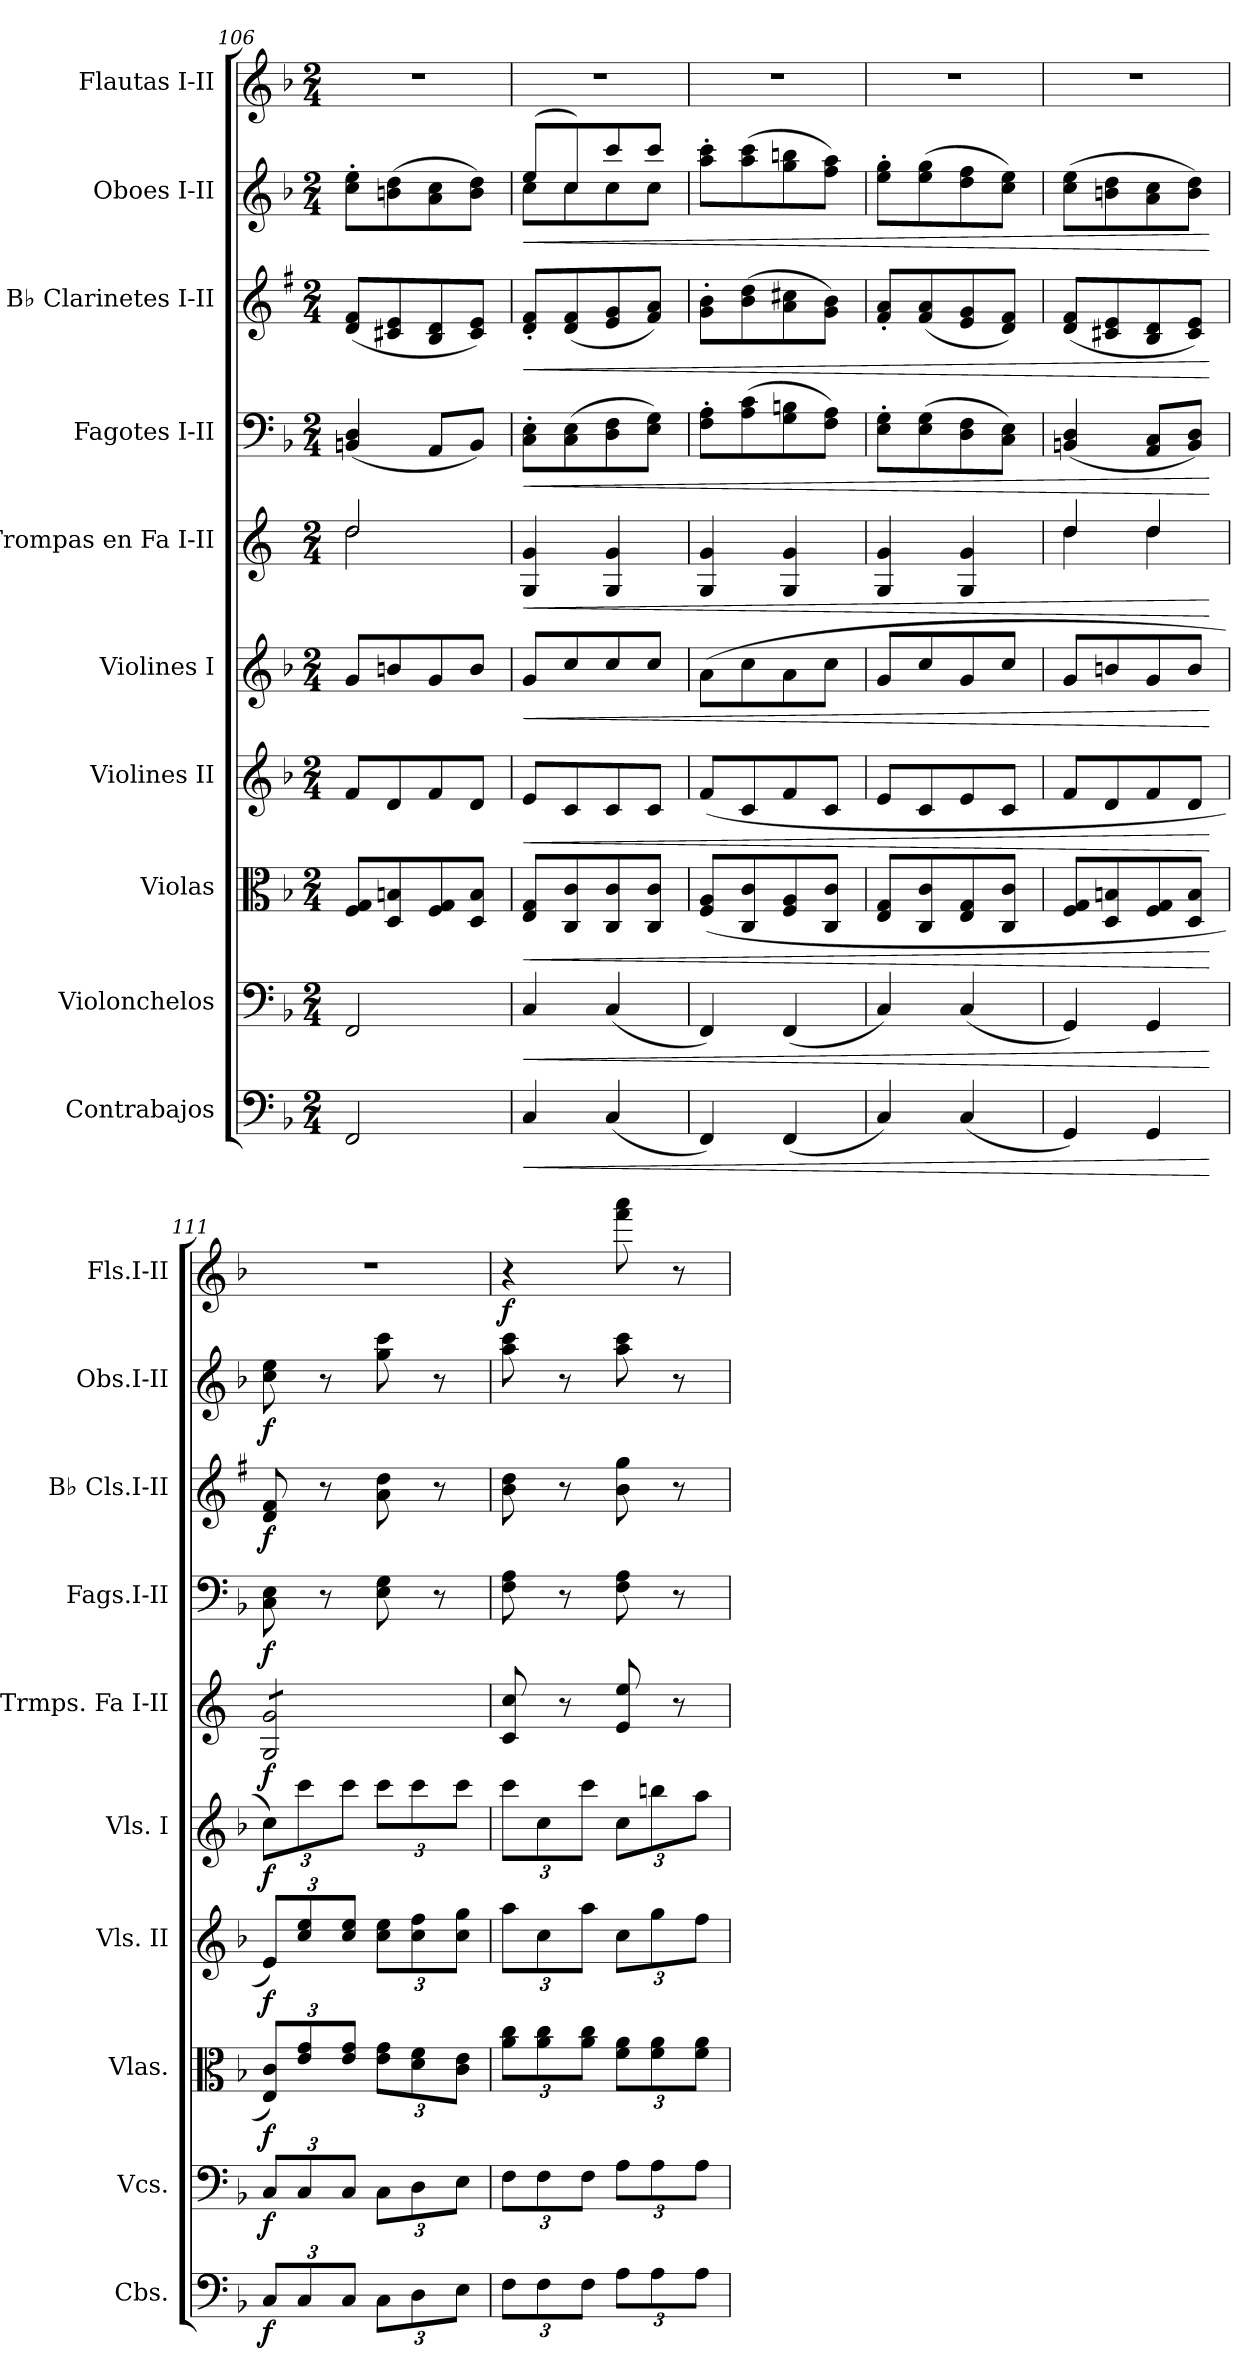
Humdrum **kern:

**kern	**dynam	**kern	**dynam	**kern	**dynam	**kern	**dynam	**kern	**dynam	**kern	**dynam	**kern	**dynam	**kern	**dynam	**kern	**dynam	**kern	**dynam
*part10	*part10	*part9	*part9	*part8	*part8	*part7	*part7	*part6	*part6	*part5	*part5	*part4	*part4	*part3	*part3	*part2	*part2	*part1	*part1
*staff10	*staff10	*staff9	*staff9	*staff8	*staff8	*staff7	*staff7	*staff6	*staff6	*staff5	*staff5	*staff4	*staff4	*staff3	*staff3	*staff2	*staff2	*staff1	*staff1
*I"Contrabajos	*	*I"Violonchelos	*	*I"Violas	*	*I"Violines II	*	*I"Violines I	*	*I"Trompas en Fa I-II	*	*I"Fagotes I-II	*	*I"B♭ Clarinetes I-II	*	*I"Oboes I-II	*	*I"Flautas I-II	*
*I'Cbs.	*	*I'Vcs.	*	*I'Vlas.	*	*I'Vls. II	*	*I'Vls. I	*	*I'Trmps. Fa I-II	*	*I'Fags.I-II	*	*I'B♭ Cls.I-II	*	*I'Obs.I-II	*	*I'Fls.I-II	*
*clefF4	*	*clefF4	*	*clefC3	*	*clefG2	*	*clefG2	*	*clefG2	*	*clefF4	*	*clefG2	*	*clefG2	*	*clefG2	*
*ITrd7c12	*	*	*	*	*	*	*	*	*	*ITrd4c7	*	*	*	*ITrd1c2	*	*	*	*	*
*k[b-]	*	*k[b-]	*	*k[b-]	*	*k[b-]	*	*k[b-]	*	*k[b-]	*	*k[b-]	*	*k[b-]	*	*k[b-]	*	*k[b-]	*
*M2/4	*	*M2/4	*	*M2/4	*	*M2/4	*	*M2/4	*	*M2/4	*	*M2/4	*	*M2/4	*	*M2/4	*	*M2/4	*
=106	=106	=106	=106	=106	=106	=106	=106	=106	=106	=106	=106	=106	=106	=106	=106	=106	=106	=106	=106
*	*	*	*	*	*	*	*	*	*	*^	*	*	*	*	*	*	*	*	*
2FFF/	.	2FF/	.	8F/ 8G/L	.	8f/L	.	8g/L	.	2g/	2g\	.	(4BBn/ 4D/	.	(8c/ 8e/L	.	8cc\' 8ee\'L	.	2r	.
.	.	.	.	8D/ 8Bn/	.	8d/	.	8bn/	.	.	.	.	.	.	8Bn/ 8d/	.	(8bn\ 8dd\	.	.	.
.	.	.	.	8F/ 8G/	.	8f/	.	8g/	.	.	.	.	8AA/L	.	8A/ 8c/	.	8a\ 8cc\	.	.	.
.	.	.	.	8D/ 8B/J	.	8d/J	.	8b/J	.	.	.	.	8BB/J)	.	8B/ 8d/J)	.	8b\ 8dd\J)	.	.	.
*	*	*	*	*	*	*	*	*	*	*v	*v	*	*	*	*	*	*	*	*	*
=107	=107	=107	=107	=107	=107	=107	=107	=107	=107	=107	=107	=107	=107	=107	=107	=107	=107	=107	=107
!	!LO:HP:b	!	!LO:HP:b	!	!LO:HP:b	!	!LO:HP:b	!	!LO:HP:b	!	!LO:HP:b	!	!LO:HP:b	!	!LO:HP:b	!	!LO:HP:b	!	!
*	*	*	*	*	*	*	*	*	*	*	*	*	*	*	*	*^	*	*	*
4CC/	<	4C/	<	8E/ 8G/L	<	8e/L	<	8g/L	<	4C/ 4c/	<	8C\' 8E\'L	<	8c/' 8e/'L	<	(8ee/L	8cc\L	<	2r	.
.	.	.	.	8C/ 8c/	.	8c/	.	8cc/	.	.	.	(8C\ 8E\	.	(8c/ 8e/	.	8cc/)	8cc\	.	.	.
(4CC/	.	(4C/	.	8C/ 8c/	.	8c/	.	8cc/	.	4C/ 4c/	.	8D\ 8F\	.	8d/ 8f/	.	8ccc/	8cc\	.	.	.
.	.	.	.	8C/ 8c/J	.	8c/J	.	8cc/J	.	.	.	8E\ 8G\J)	.	8e/ 8g/J)	.	8ccc/J	8cc\J	.	.	.
*	*	*	*	*	*	*	*	*	*	*	*	*	*	*	*	*v	*v	*	*	*
=108	=108	=108	=108	=108	=108	=108	=108	=108	=108	=108	=108	=108	=108	=108	=108	=108	=108	=108	=108
4FFF/)	.	4FF/)	.	(>8F/ 8A/L	.	(8f/L	.	(8a\L	.	4C/ 4c/	.	8F\' 8A\'L	.	8f\' 8a\'L	.	8aa\' 8ccc\'L	.	2r	.
.	.	.	.	8C/ 8c/	.	8c/	.	8cc\	.	.	.	(8A\ 8c\	.	(8a\ 8cc\	.	(8aa\ 8ccc\	.	.	.
(4FFF/	.	(4FF/	.	8F/ 8A/	.	8f/	.	8a\	.	4C/ 4c/	.	8G\ 8Bn\	.	8g\ 8bn\	.	8gg\ 8bbn\	.	.	.
.	.	.	.	8C/ 8c/J	.	8c/J	.	8cc\J	.	.	.	8F\ 8A\J)	.	8f\ 8a\J)	.	8ff\ 8aa\J)	.	.	.
!!LO:PB:g=z
=109	=109	=109	=109	=109	=109	=109	=109	=109	=109	=109	=109	=109	=109	=109	=109	=109	=109	=109	=109
4CC/)	.	4C/)	.	8E/ 8G/L	.	8e/L	.	8g/L	.	4C/ 4c/	.	8E\' 8G\'L	.	8e/' 8g/'L	.	8ee\' 8gg\'L	.	2r	.
.	.	.	.	8C/ 8c/	.	8c/	.	8cc/	.	.	.	(8E\ 8G\	.	(8e/ 8g/	.	(8ee\ 8gg\	.	.	.
(4CC/	.	(4C/	.	8E/ 8G/	.	8e/	.	8g/	.	4C/ 4c/	.	8D\ 8F\	.	8d/ 8f/	.	8dd\ 8ff\	.	.	.
.	.	.	.	8C/ 8c/J	.	8c/J	.	8cc/J	.	.	.	8C\ 8E\J)	.	8c/ 8e/J)	.	8cc\ 8ee\J)	.	.	.
=110	=110	=110	=110	=110	=110	=110	=110	=110	=110	=110	=110	=110	=110	=110	=110	=110	=110	=110	=110
*	*	*	*	*	*	*	*	*	*	*^	*	*	*	*	*	*	*	*	*
4GGG/)	.	4GG/)	.	8F/ 8G/L	.	8f/L	.	8g/L	.	4g/	4g\	.	(4BBn/ 4D/	.	(8c/ 8e/L	.	(8cc\ 8ee\L	.	2r	.
.	.	.	.	8D/ 8Bn/	.	8d/	.	8bn/	.	.	.	.	.	.	8Bn/ 8d/	.	8bn\ 8dd\	.	.	.
4GGG/	.	4GG/	.	8F/ 8G/	.	8f/	.	8g/	.	4g/	4g\	.	8AA/ 8C/L	.	8A/ 8c/	.	8a\ 8cc\	.	.	.
.	.	.	.	8D/ 8B/J	.	8d/J	.	8b/J	.	.	.	.	8BB/ 8D/J)	.	8B/ 8d/J)	.	8b\ 8dd\J)	.	.	.
*	*	*	*	*	*	*	*	*	*	*v	*v	*	*	*	*	*	*	*	*	*
.	[	.	[	.	[	.	[	.	[	.	[	.	[	.	[	.	[	.	.
=111	=111	=111	=111	=111	=111	=111	=111	=111	=111	=111	=111	=111	=111	=111	=111	=111	=111	=111	=111
*Xbrackettup	*	*Xbrackettup	*	*Xbrackettup	*	*Xbrackettup	*	*Xbrackettup	*	*	*	*	*	*	*	*	*	*	*
!	!LO:DY:b	!	!LO:DY:b	!	!LO:DY:b	!	!LO:DY:b	!	!LO:DY:b	!	!LO:DY:b	!	!LO:DY:b	!	!LO:DY:b	!	!LO:DY:b	!	!
*	*	*	*	*	*	*	*	*	*	*tremolo	*	*	*	*	*	*	*	*	*
12CC/L	f	12C/L	f	12E/ 12c/L)	f	12e/L)	f	12cc\L)	f	12C/ 12c/L	f	8C\ 8E\	f	8c/ 8e/	f	8cc\ 8ee\	f	2r	.
12CC/	.	12C/	.	12e/ 12g/	.	12cc/ 12ee/	.	12ccc\	.	12C/ 12c/	.	.	.	.	.	.	.	.	.
.	.	.	.	.	.	.	.	.	.	.	.	8r	.	8r	.	8r	.	.	.
12CC/J	.	12C/J	.	12e/ 12g/J	.	12cc/ 12ee/J	.	12ccc\J	.	12C/ 12c/	.	.	.	.	.	.	.	.	.
12CC\L	.	12C\L	.	12e\ 12g\L	.	12cc\ 12ee\L	.	12ccc\L	.	12C/ 12c/	.	8E\ 8G\	.	8g\ 8cc\	.	8gg\ 8ccc\	.	.	.
12DD\	.	12D\	.	12d\ 12f\	.	12cc\ 12ff\	.	12ccc\	.	12C/ 12c/	.	.	.	.	.	.	.	.	.
.	.	.	.	.	.	.	.	.	.	.	.	8r	.	8r	.	8r	.	.	.
12EE\J	.	12E\J	.	12c\ 12e\J	.	12cc\ 12gg\J	.	12ccc\J	.	12C/ 12c/J	.	.	.	.	.	.	.	.	.
*	*	*	*	*	*	*	*	*	*	*Xtremolo	*	*	*	*	*	*	*	*	*
=112	=112	=112	=112	=112	=112	=112	=112	=112	=112	=112	=112	=112	=112	=112	=112	=112	=112	=112	=112
!	!	!	!	!	!	!	!	!	!	!	!	!	!	!	!	!	!	!	!LO:DY:b
12FF\L	.	12F\L	.	12a\ 12cc\L	.	12aa\L	.	12ccc\L	.	8F/ 8f/	.	8F\ 8A\	.	8a\ 8cc\	.	8aa\ 8ccc\	.	4r	f
12FF\	.	12F\	.	12a\ 12cc\	.	12cc\	.	12cc\	.	.	.	.	.	.	.	.	.	.	.
.	.	.	.	.	.	.	.	.	.	8r	.	8r	.	8r	.	8r	.	.	.
12FF\J	.	12F\J	.	12a\ 12cc\J	.	12aa\J	.	12ccc\J	.	.	.	.	.	.	.	.	.	.	.
12AA\L	.	12A\L	.	12f\ 12a\L	.	12cc\L	.	12cc\L	.	8A/ 8a/	.	8F\ 8A\	.	8a\ 8ff\	.	8aa\ 8ccc\	.	8fff\ 8aaa\	.
12AA\	.	12A\	.	12f\ 12a\	.	12gg\	.	12bbn\	.	.	.	.	.	.	.	.	.	.	.
.	.	.	.	.	.	.	.	.	.	8r	.	8r	.	8r	.	8r	.	8r	.
12AA\J	.	12A\J	.	12f\ 12a\J	.	12ff\J	.	12aa\J	.	.	.	.	.	.	.	.	.	.	.
=	=	=	=	=	=	=	=	=	=	=	=	=	=	=	=	=	=	=	=
*-	*-	*-	*-	*-	*-	*-	*-	*-	*-	*-	*-	*-	*-	*-	*-	*-	*-	*-	*-
